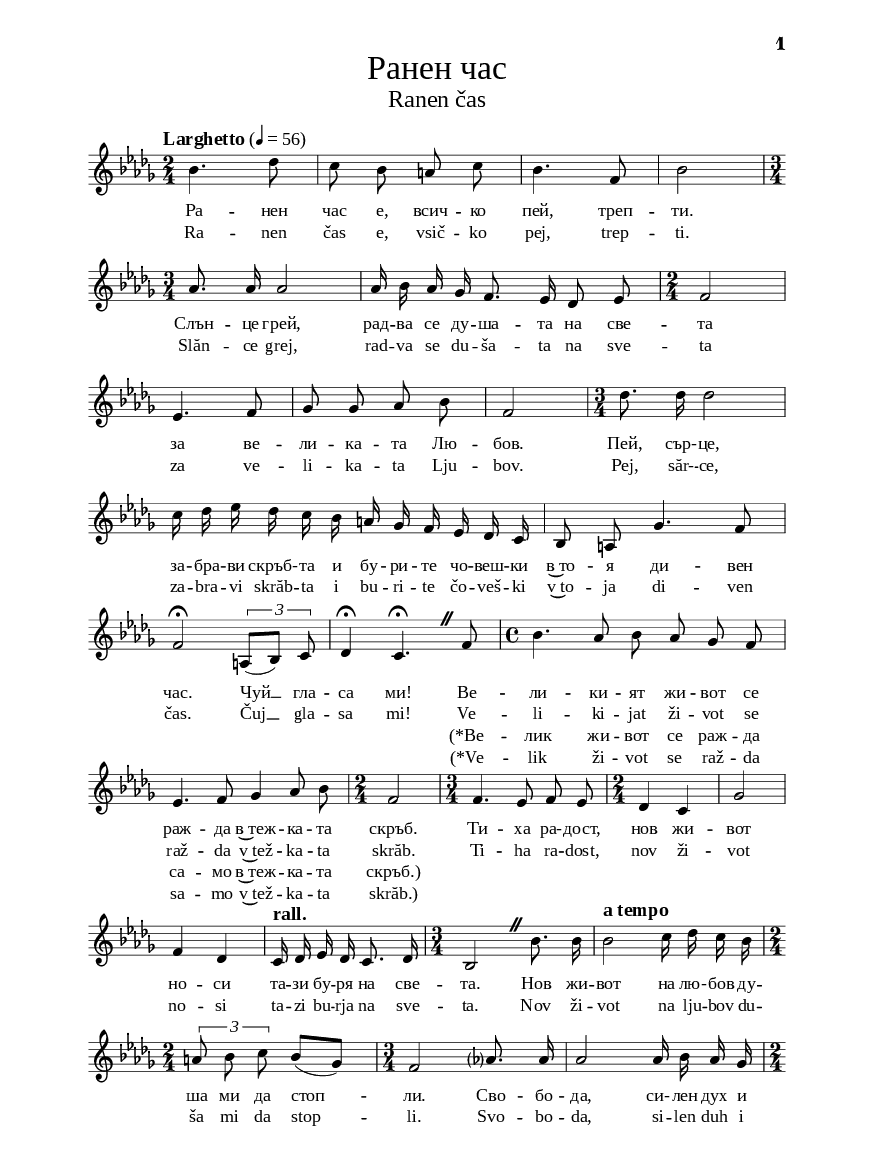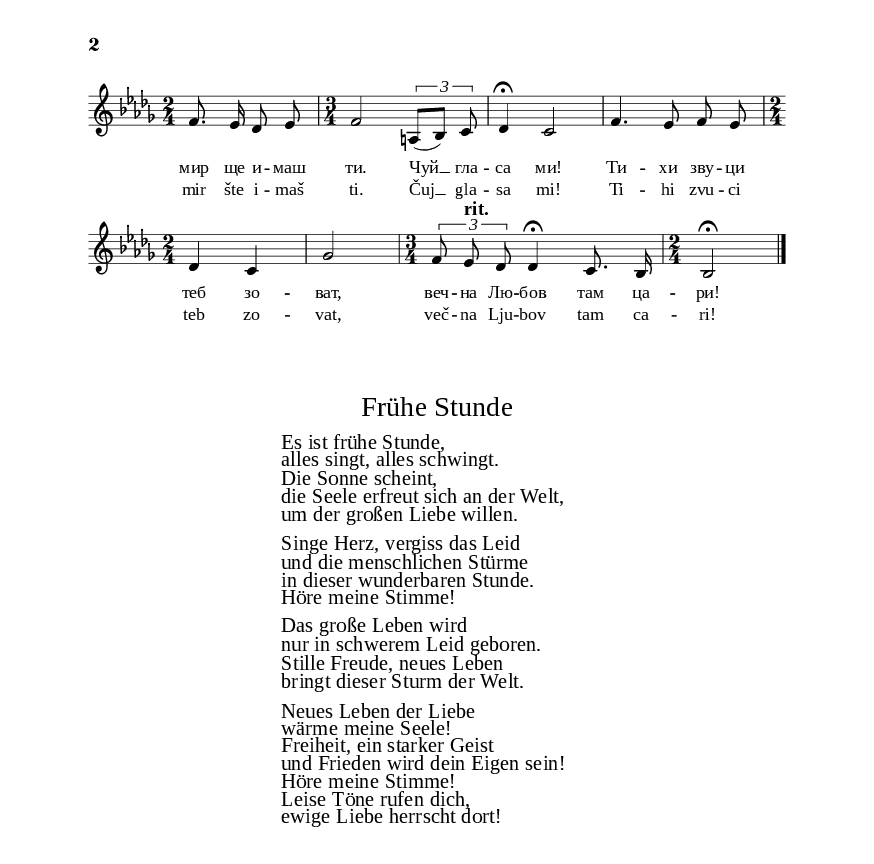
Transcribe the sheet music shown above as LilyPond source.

\version "2.24.3"

\include "include/globals.ily"

\bookpart {
  \label #'ref121
  \tocItem \markup "Ранен час – Ranen čas"
  \include "include/bookpart-paper.ily"
  \score {
    \include "include/score-layout.ily"


    \new Voice \relative c' {
      \clef treble
      \key bes \minor
      \time 2/4
      \tempoFunc "Larghetto" 4 "56"
      \autoBeamOff

      bes'4.  des8 | % 2
      c8  bes8  a8  c8 | % 3
      bes4.  f8 | % 4
      bes2 \break | % 5
      \time 3/4  | % 5
      as8.  as16  as2 | % 6
      as16  bes16  as16  ges16
      f8.  es16  des8  es8 | % 7
      \time 2/4  | % 7
      f2 \break | % 8
      es4.  f8 | % 9
      ges8  ges8  as8 bes8 |
      \barNumberCheck #10
      f2 | % 11
      \time 3/4  | % 11
      des'8.  des16  des2 \break | % 12
      c16  des16  es16  des16
      c16  bes16  a16  ges16
      f16  es16  des16  c16 | % 13
      bes8  a8  ges'4.  f8 \break | % 14
      f2 ^\fermata
      \tuplet 3/2 {   a,8 ( [  bes8 ) ]  c8 }
      | % 15
      des4 ^\fermata  c4. ^\fermata \caesura f8 | % 16
      \time 4/4  | % 16
      bes4.  as8  bes8  as8
      ges8  f8 \break | % 17
      es4.  f8  ges4  as8  bes8
      | % 18
      \time 2/4  | % 18
      f2 | % 19
      \time 3/4  | % 19
      f4.  es8  f8  es8 |
      \time 2/4  |
      des4  c4  | % 21
      ges'2 \break | % 22
      f4  des4 | % 23
      \tempo "rall." c16  des16  es16
      des16  c8.  des16 | % 24
      \time 3/4 bes2 \caesura % 25
      bes'8.  bes16 |
      \tempo "a tempo" bes2 % 26
      c16  des16  c16  bes16 |
      \time 2/4
      \tupletUp \tuplet 3/2 {a8  bes8  c8 }
      bes8 ( [  ges8 ) ] | % 27
      \time 3/4 f2 aes?8.  as16 | % 28
      as2  as16  bes16  as16
      ges16 \break | % 29
      \time 2/4  | % 29
      f8.  es16  des8  es8 |
      \time 3/4  | f2
      \tuplet 3/2 {a,8 ( [  bes8 ) ]  c8 }
      | % 31
      des4 ^\fermata  c2 | % 32
      f4.  es8  f8  es8 \break | % 33
      \time 2/4  | % 33
      des4  c4 | % 34
      ges'2 | % 35
      \time 3/4  | % 35
      \tuplet 3/2 { f8 \tempo "rit.               " es des } des4 \fermata  c8. bes16 | \time 2/4 bes2 \fermata \bar "|." \break
    }

    \addlyrics {
      Ра -- нен час е, всич -- ко пей,
      треп -- ти. Слън -- це грей, рад --
      ва се ду -- ша -- та на све -- та
      за ве -- ли -- ка -- та Лю -- бов.
      Пей, "сър-" -- це, за -- бра -- ви
      "скръб-" -- та и бу -- ри -- те чо --
      веш -- ки в~то -- я ди -- вен час.
      Чуй __  гла -- са ми! Ве -- ли --
      ки -- ят жи -- вот се раж -- да
      в~теж -- ка -- та скръб. Ти -- ха
      "ра-" -- дост, нов жи -- вот но -- си
      та -- зи бу -- ря на све -- та.
      Нов жи -- вот на "лю-" -- бов ду --
      ша ми да стоп -- ли. Сво -- бо
      -- да, "си-" -- лен дух и мир ще и --
      маш ти. Чуй __  гла -- са ми!
      Ти -- хи зву -- ци теб зо -- ват,
      веч -- на Лю -- бов там ца -- ри!}


      \addlyrics {
        Ra -- nen čas e, vsič -- ko pej,
        trep -- ti. Slăn -- ce grej, rad --
        va se du -- ša -- ta na sve -- ta
        za ve -- li -- ka -- ta Lju -- bov.
        Pej, "săr-" -- ce, za -- bra -- vi
        skrăb -- ta i bu -- ri -- te čo --
        veš -- ki v~to -- ja di -- ven čas.
        Čuj __  gla -- sa mi! Ve -- li --
        ki -- jat ži -- vot se raž -- da
        v~tež -- ka -- ta skrăb. Ti -- ha
        ra -- dost, nov ži -- vot no -- si
        ta -- zi bu -- rja na sve -- ta.
        Nov ži -- vot na lju -- bov du --
        ša mi da stop -- li. Svo -- bo
        -- da, si -- len duh i mir šte i --
        maš ti. Čuj __  gla -- sa mi!
        Ti -- hi zvu -- ci teb zo -- vat,
        več -- na Lju -- bov tam ca -- ri!}


        \addlyrics {
          \repeat unfold 52 { \skip 2 } (*Ве -- лик жи -- вот се раж -- да са -- мо в~теж -- ка -- та скръб.)
        }

        \addlyrics {
          \repeat unfold 52 { \skip 2 } (*Ve -- lik ži -- vot se raž -- da sa -- mo v~tež -- ka -- ta skrăb.)
        }
        \header {
          title = \titleFunc "Ранен час" "Ranen čas"
        }

        \midi{}

      } % score

      \markup \vspace #3

      % include foreign translation(s) of the song
      \version "2.24.3"

\markup \fill-line { \fontsize #deTitleFontSize "Frühe Stunde" }
\markup \null
\markup \null
\markup \abs-fontsize #10 {
  \hspace #25
  \override #`(baseline-skip . ,deCoupletBaselineSkip)

  \column {
   
 \line { " " Es ist frühe Stunde, }

 \line { " " alles singt, alles schwingt.}

 \line { " " Die Sonne scheint,}

 \line { " " die Seele erfreut sich an der Welt, }

 \line { " " um der großen Liebe willen.}
   \vspace #0.5

 \line { " " Singe Herz, vergiss das Leid}

 \line { " " und die menschlichen Stürme}

 \line { " " in dieser wunderbaren Stunde.}

 \line { " " Höre meine Stimme! }
  \vspace #0.5

 \line { " " Das große Leben wird }

 \line { " " nur in schwerem Leid geboren. }

 \line { " " Stille Freude, neues Leben}

 \line { " " bringt dieser Sturm der Welt.}
  \vspace #0.5

 \line { " " Neues Leben der Liebe}

 \line { " " wärme meine Seele! }

 \line { " " Freiheit, ein starker Geist }

 \line { " " und Frieden wird dein Eigen sein! }

 \line { " " Höre meine Stimme! }

 \line { " " Leise Töne rufen dich,}

 \line { " " ewige Liebe herrscht dort!}


  }
}


    } % bookpart
